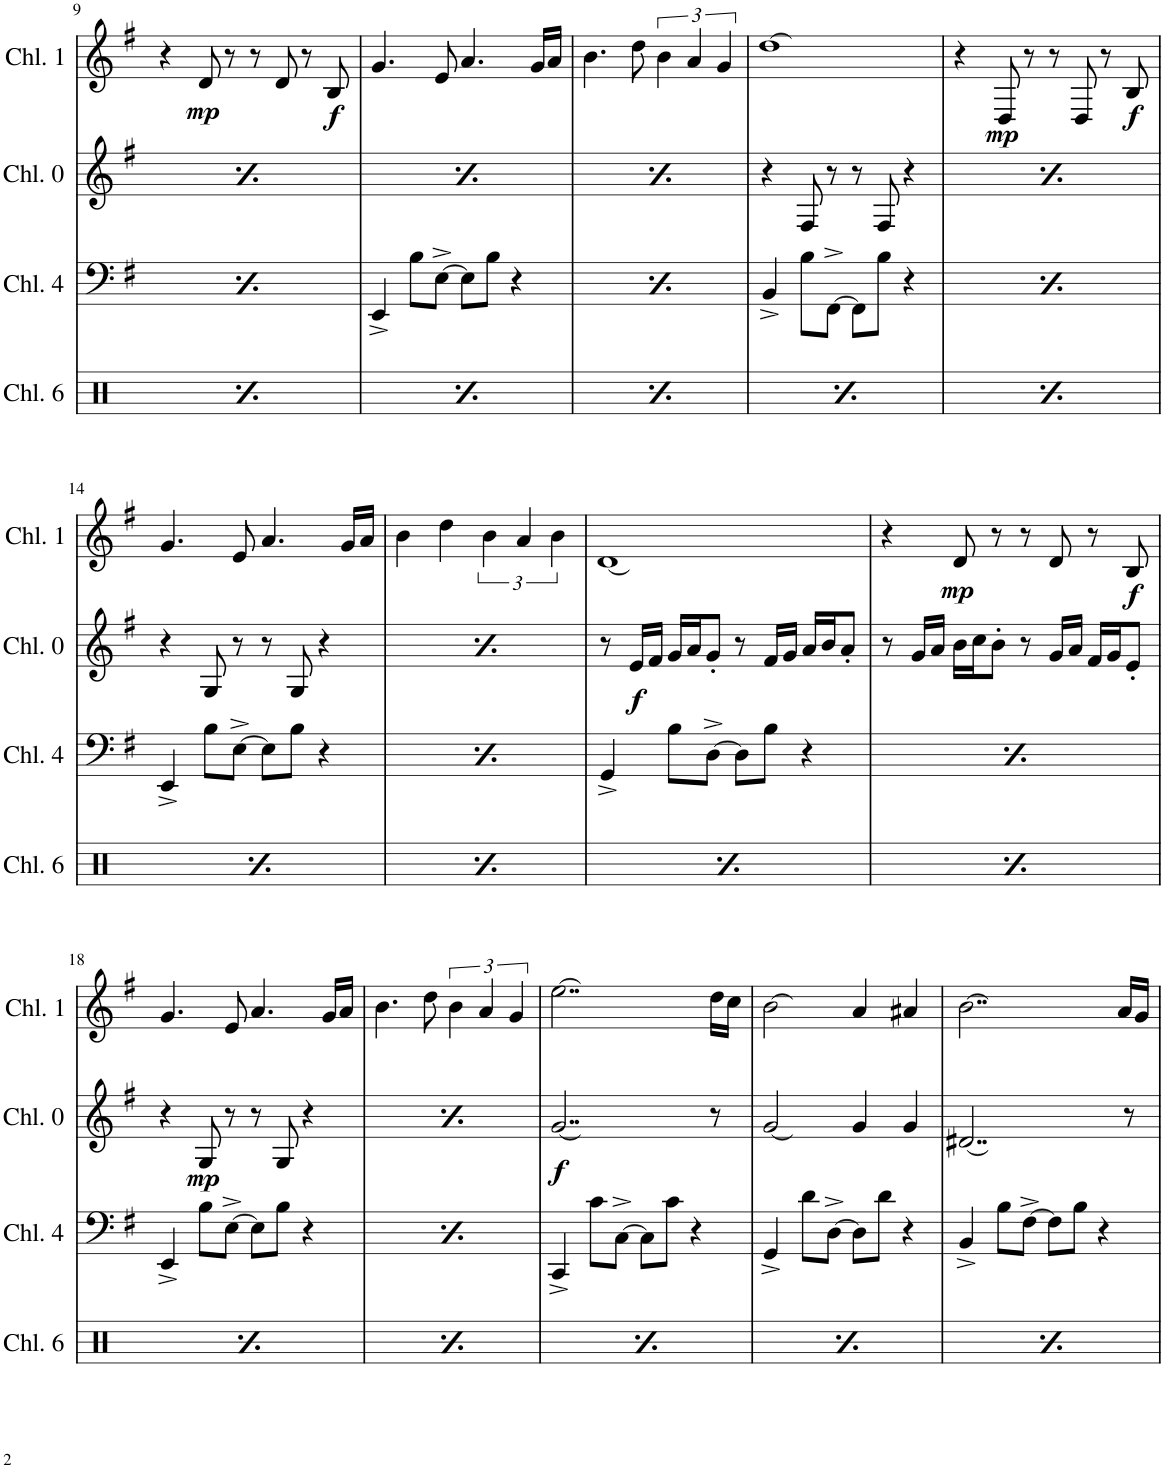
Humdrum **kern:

**kern	**dynam	**kern	**kern	**dynam	**kern	**dynam
*part4	*part4	*part3	*part2	*part2	*part1	*part1
*staff4	*staff4	*staff3	*staff2	*staff2	*staff1	*staff1
*I"Channel 6	*	*I"Channel 4	*I"Channel 0	*	*I"Channel 1	*
*I'Chl. 6	*	*I'Chl. 4	*I'Chl. 0	*	*I'Chl. 1	*
!!LO:PB:g=z
*clefX	*	*clefF4	*clefF4	*	*clefG2	*
*k[]	*	*k[f#]	*k[f#]	*	*k[f#]	*
*M4/4	*	*M4/4	*M4/4	*	*M4/4	*
*met(c)	*	*met(c)	*met(c)	*	*met(c)	*
=9	=9	=9	=9	=9	=9	=9
!	!LO:DY:b	!	!	!	!	!
8Rd\L	p	4GG^/	4r	.	4r	.
8Rd\	.	.	.	.	.	.
!	!	!	!	!	!	!LO:DY:b
8Rd\	.	8B\L	8G/	.	8d/	mp
8Rd\J	.	[8D^\J	8r	.	8r	.
8Rd\L	.	8D\L]	8r	.	8r	.
8Rd\	.	8B\J	8G/	.	8d/	.
8Rd\	.	4r	4r	.	8r	.
!	!	!	!	!	!	!LO:DY:b
8Rd\J	.	.	.	.	8B/	f
=10	=10	=10	=10	=10	=10	=10
!	!LO:DY:b	!	!	!	!	!
8Rd\L	p	4EE^/	4r	.	4.g/	.
8Rd\	.	.	.	.	.	.
8Rd\	.	8B\L	8G/	.	.	.
8Rd\J	.	[8E^\J	8r	.	8e/	.
8Rd\L	.	8E\L]	8r	.	4.a/	.
8Rd\	.	8B\J	8G/	.	.	.
8Rd\	.	4r	4r	.	.	.
8Rd\J	.	.	.	.	16g/LL	.
.	.	.	.	.	16a/JJ	.
=11	=11	=11	=11	=11	=11	=11
!	!LO:DY:b	!	!	!	!	!
8Rd\L	p	4EE^/	4r	.	4.b\	.
8Rd\	.	.	.	.	.	.
8Rd\	.	8B\L	8G/	.	.	.
8Rd\J	.	[8E^\J	8r	.	8dd\	.
8Rd\L	.	8E\L]	8r	.	6b\	.
8Rd\	.	8B\J	8G/	.	.	.
.	.	.	.	.	6a/	.
8Rd\	.	4r	4r	.	.	.
.	.	.	.	.	6g/	.
8Rd\J	.	.	.	.	.	.
=12	=12	=12	=12	=12	=12	=12
!	!LO:DY:b	!	!	!	!	!
8Rd\L	p	4BB^/	4r	.	1dd	.
8Rd\	.	.	.	.	.	.
8Rd\	.	8B\L	8F#/	.	.	.
8Rd\J	.	[8FF#^\J	8r	.	.	.
8Rd\L	.	8FF#\L]	8r	.	.	.
8Rd\	.	8B\J	8F#/	.	.	.
8Rd\	.	4r	4r	.	.	.
8Rd\J	.	.	.	.	.	.
=13	=13	=13	=13	=13	=13	=13
!	!LO:DY:b	!	!	!	!	!
8Rd\L	p	4BB^/	4r	.	4r	.
8Rd\	.	.	.	.	.	.
!	!	!	!	!	!	!LO:DY:b
8Rd\	.	8B\L	8F#/	.	8D/	mp
8Rd\J	.	[8FF#^\J	8r	.	8r	.
8Rd\L	.	8FF#\L]	8r	.	8r	.
8Rd\	.	8B\J	8F#/	.	8D/	.
8Rd\	.	4r	4r	.	8r	.
!	!	!	!	!	!	!LO:DY:b
8Rd\J	.	.	.	.	8B/	f
!!LO:LB:g=z
=14	=14	=14	=14	=14	=14	=14
!	!LO:DY:b	!	!	!	!	!
8Rd\L	p	4EE^/	4r	.	4.g/	.
8Rd\	.	.	.	.	.	.
8Rd\	.	8B\L	8G/	.	.	.
8Rd\J	.	[8E^\J	8r	.	8e/	.
8Rd\L	.	8E\L]	8r	.	4.a/	.
8Rd\	.	8B\J	8G/	.	.	.
8Rd\	.	4r	4r	.	.	.
8Rd\J	.	.	.	.	16g/LL	.
.	.	.	.	.	16a/JJ	.
=15	=15	=15	=15	=15	=15	=15
!	!LO:DY:b	!	!	!	!	!
8Rd\L	p	4EE^/	4r	.	4b\	.
8Rd\	.	.	.	.	.	.
8Rd\	.	8B\L	8G/	.	4dd\	.
8Rd\J	.	[8E^\J	8r	.	.	.
8Rd\L	.	8E\L]	8r	.	6b\	.
8Rd\	.	8B\J	8G/	.	.	.
.	.	.	.	.	6a/	.
8Rd\	.	4r	4r	.	.	.
.	.	.	.	.	6b\	.
8Rd\J	.	.	.	.	.	.
=16	=16	=16	=16	=16	=16	=16
!	!LO:DY:b	!	!	!	!	!
8Rd\L	p	4GG^/	8r	.	1d	.
!	!	!	!	!LO:DY:b	!	!
8Rd\	.	.	16e/LL	f	.	.
.	.	.	16f#/JJ	.	.	.
8Rd\	.	8B\L	16g/LL	.	.	.
.	.	.	16a/J	.	.	.
8Rd\J	.	[8D^\J	8g'/J	.	.	.
8Rd\L	.	8D\L]	8r	.	.	.
8Rd\	.	8B\J	16f#/LL	.	.	.
.	.	.	16g/JJ	.	.	.
8Rd\	.	4r	16a/LL	.	.	.
.	.	.	16b/J	.	.	.
8Rd\J	.	.	8a'/J	.	.	.
=17	=17	=17	=17	=17	=17	=17
!	!LO:DY:b	!	!	!	!	!
8Rd\L	p	4GG^/	8r	.	4r	.
8Rd\	.	.	16g/LL	.	.	.
.	.	.	16a/JJ	.	.	.
!	!	!	!	!	!	!LO:DY:b
8Rd\	.	8B\L	16b\LL	.	8d/	mp
.	.	.	16cc\J	.	.	.
8Rd\J	.	[8D^\J	8b'\J	.	8r	.
8Rd\L	.	8D\L]	8r	.	8r	.
8Rd\	.	8B\J	16g/LL	.	8d/	.
.	.	.	16a/JJ	.	.	.
8Rd\	.	4r	16f#/LL	.	8r	.
.	.	.	16g/J	.	.	.
!	!	!	!	!	!	!LO:DY:b
8Rd\J	.	.	8e'/J	.	8B/	f
!!LO:LB:g=z
=18	=18	=18	=18	=18	=18	=18
!	!LO:DY:b	!	!	!	!	!
8Rd\L	p	4EE^/	4r	.	4.g/	.
8Rd\	.	.	.	.	.	.
!	!	!	!	!LO:DY:b	!	!
8Rd\	.	8B\L	8G/	mp	.	.
8Rd\J	.	[8E^\J	8r	.	8e/	.
8Rd\L	.	8E\L]	8r	.	4.a/	.
8Rd\	.	8B\J	8G/	.	.	.
8Rd\	.	4r	4r	.	.	.
8Rd\J	.	.	.	.	16g/LL	.
.	.	.	.	.	16a/JJ	.
=19	=19	=19	=19	=19	=19	=19
!	!LO:DY:b	!	!	!	!	!
8Rd\L	p	4EE^/	4r	.	4.b\	.
8Rd\	.	.	.	.	.	.
!	!	!	!	!LO:DY:b	!	!
8Rd\	.	8B\L	8G/	mp	.	.
8Rd\J	.	[8E^\J	8r	.	8dd\	.
8Rd\L	.	8E\L]	8r	.	6b\	.
8Rd\	.	8B\J	8G/	.	.	.
.	.	.	.	.	6a/	.
8Rd\	.	4r	4r	.	.	.
.	.	.	.	.	6g/	.
8Rd\J	.	.	.	.	.	.
=20	=20	=20	=20	=20	=20	=20
!	!LO:DY:b	!	!	!LO:DY:b	!	!
8Rd\L	p	4CC^/	2..g/	f	2..ee\	.
8Rd\	.	.	.	.	.	.
8Rd\	.	8c\L	.	.	.	.
8Rd\J	.	[8C^\J	.	.	.	.
8Rd\L	.	8C\L]	.	.	.	.
8Rd\	.	8c\J	.	.	.	.
8Rd\	.	4r	.	.	.	.
8Rd\J	.	.	8r	.	16dd\LL	.
.	.	.	.	.	16cc\JJ	.
=21	=21	=21	=21	=21	=21	=21
!	!LO:DY:b	!	!	!	!	!
8Rd\L	p	4GG^/	2g/	.	2b\	.
8Rd\	.	.	.	.	.	.
8Rd\	.	8d\L	.	.	.	.
8Rd\J	.	[8D^\J	.	.	.	.
8Rd\L	.	8D\L]	4g/	.	4a/	.
8Rd\	.	8d\J	.	.	.	.
8Rd\	.	4r	4g/	.	4a#X/	.
8Rd\J	.	.	.	.	.	.
=22	=22	=22	=22	=22	=22	=22
!	!LO:DY:b	!	!	!	!	!
8Rd\L	p	4BB^/	2..d#X/	.	2..b\	.
8Rd\	.	.	.	.	.	.
8Rd\	.	8B\L	.	.	.	.
8Rd\J	.	[8F#^\J	.	.	.	.
8Rd\L	.	8F#\L]	.	.	.	.
8Rd\	.	8B\J	.	.	.	.
8Rd\	.	4r	.	.	.	.
8Rd\J	.	.	8r	.	16a/LL	.
.	.	.	.	.	16g/JJ	.
=	=	=	=	=	=	=
*-	*-	*-	*-	*-	*-	*-
